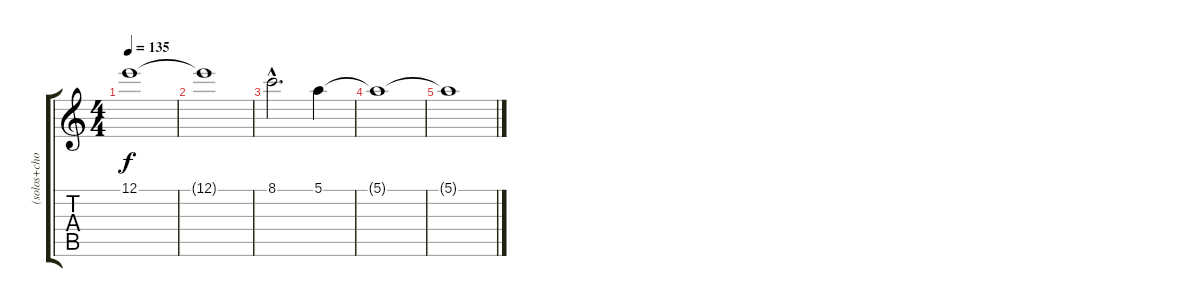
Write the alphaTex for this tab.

\track ("(solos+choeurs)" "(solos+cho") {instrument distortionguitar}
\staff {score tabs}
\tuning (E4 B3 G3 D3 A2 E2) {hide}
\ts (4 4)
\tempo 135
\clef g2
\ks c
12.1.1{dy f} |
12.1{t}.1 |
8.1{hac}.2{d volume 0} 5.1.4 |
5.1{t}.1 |
5.1{t}.1
